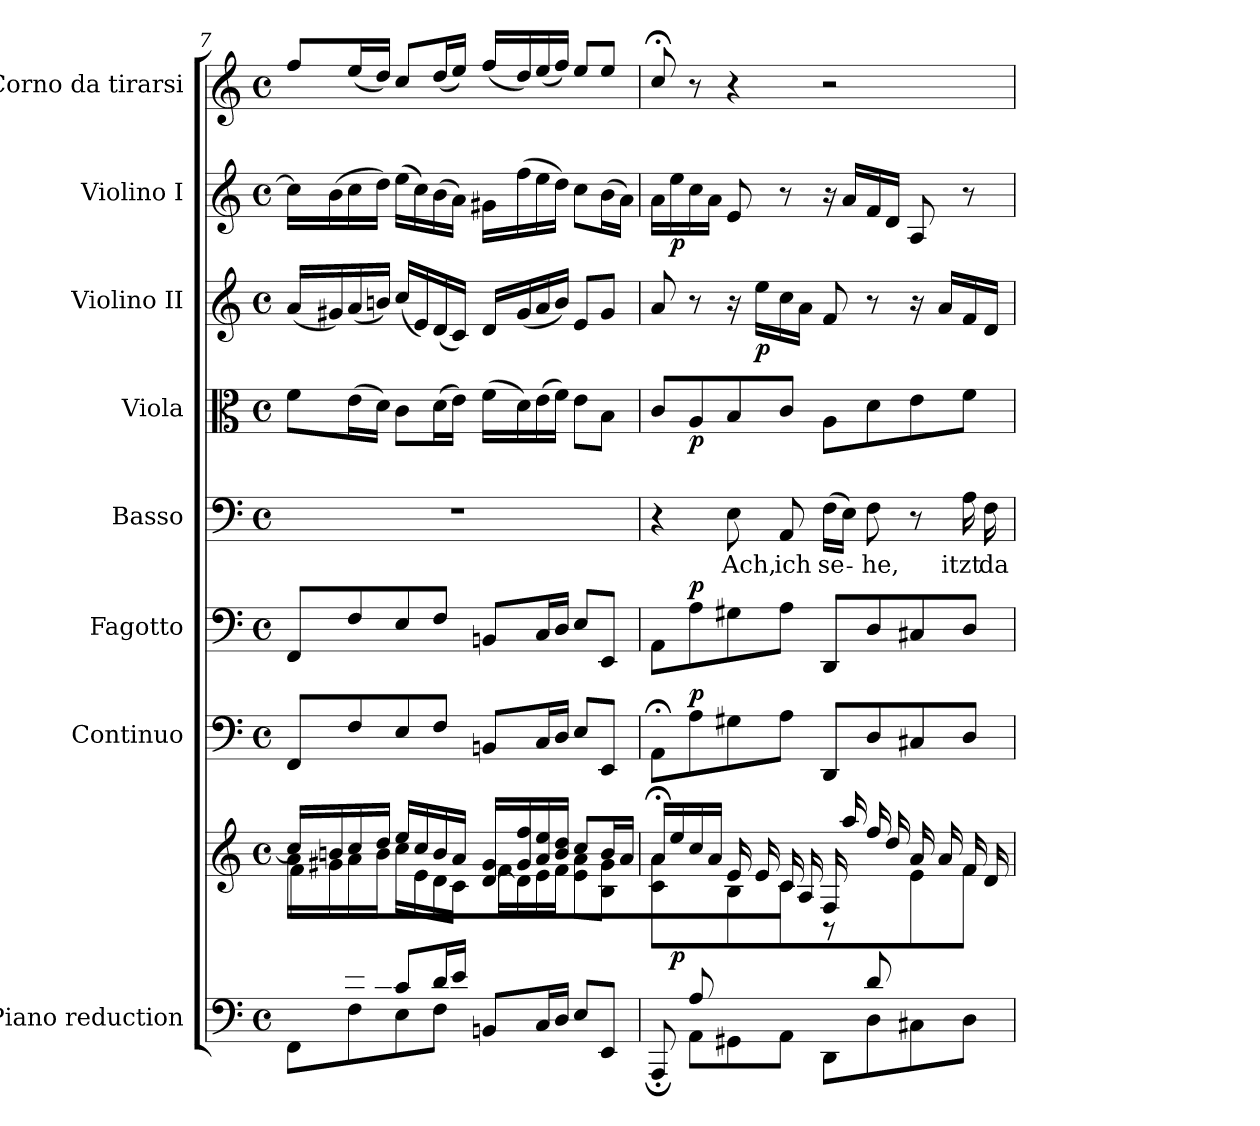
**kern	**kern	**dynam	**kern	**dynam	**kern	**dynam	**kern	**text	**kern	**dynam	**kern	**dynam	**kern	**dynam	**kern
*part8	*part8	*part8	*part7	*part7	*part6	*part6	*part5	*part5	*part4	*part4	*part3	*part3	*part2	*part2	*part1
*staff9	*staff8	*staff8/9	*staff7	*staff7	*staff6	*staff6	*staff5	*staff5	*staff4	*staff4	*staff3	*staff3	*staff2	*staff2	*staff1
*I"Piano reduction	*	*	*I"Continuo	*	*I"Fagotto	*	*I"Basso	*	*I"Viola	*	*I"Violino II	*	*I"Violino I	*	*I"Corno da tirarsi
*I'Pno	*	*	*	*	*	*	*	*	*	*	*	*	*	*	*
*clefF4	*clefG2	*	*clefF4	*	*clefF4	*	*clefF4	*	*clefC3	*	*clefG2	*	*clefG2	*	*clefG2
*	*	*	*	*	*	*	*	*	*	*	*	*	*	*	*ITrd7c12
*k[]	*k[]	*	*k[]	*	*k[]	*	*k[]	*	*k[]	*	*k[]	*	*k[]	*	*k[]
*M4/4	*M4/4	*	*M4/4	*	*M4/4	*	*M4/4	*	*M4/4	*	*M4/4	*	*M4/4	*	*M4/4
*met(c)	*met(c)	*	*met(c)	*	*met(c)	*	*met(c)	*	*met(c)	*	*met(c)	*	*met(c)	*	*met(c)
=7	=7	=7	=7	=7	=7	=7	=7	=7	=7	=7	=7	=7	=7	=7	=7
*^	*^	*	*	*	*	*	*	*	*	*	*	*	*	*	*
*	*	*	*^	*	*	*	*	*	*	*	*	*	*	*	*	*	*
8ryy	8FF\L	16cc/LL]	16a\LL	8f\L	.	8FF/L	.	8FF/L	.	1r	.	8f\L	.	(16a/LL	.	16cc\LL]	.	8f/L
.	.	16bn/	16g#X\	.	.	.	.	.	.	.	.	.	.	16g#X/)	.	(16b\	.	.
16e/L	8F\	16cc/	16a\	2..ryy	.	8F/	.	8F/	.	.	.	(16e\L	.	(16a/	.	16cc\	.	(16e/L
16d/JJ	.	16dd/JJ	16b\JJ	.	.	.	.	.	.	.	.	16d\JJ)	.	16bn/JJ)	.	16dd\JJ)	.	16d/JJ)
8c/L	8E\	16ee/LL	16cc\LL	.	.	8E/	.	8E/	.	.	.	8c\L	.	(16cc/LL	.	(16ee\LL	.	8c/L
.	.	16cc/	16e\	.	.	.	.	.	.	.	.	.	.	16e/)	.	16cc\)	.	.
16d/L	8F\J	16b/	16d\	.	.	8F/J	.	8F/J	.	.	.	(16d\L	.	(16d/	.	(16b\	.	(16d/L
16e/JJ	.	16a/JJ	16c\JJ	.	.	.	.	.	.	.	.	16e\JJ)	.	16c/JJ)	.	16a\JJ)	.	16e/JJ)
8BBn/L	2ryy	[<16d/ 16g#/LL	16f\LL	.	.	8BBn/L	.	8BBn/L	.	.	.	(16f\LL	.	16d/LL	.	16g#X\LL	.	(16f/LL
.	.	16g#/ 16ff/	16d\]	.	.	.	.	.	.	.	.	16d\)	.	(16g#/	.	(16ff\	.	16d/)
16C/L	.	16a/ 16ee/	16e\	.	.	16C/L	.	16C/L	.	.	.	(16e\	.	16a/	.	16ee\	.	(16e/
16D/JJ	.	16b/ 16dd/JJ	16f\JJ	.	.	16D/JJ	.	16D/JJ	.	.	.	16f\JJ)	.	16b/JJ)	.	16dd\JJ)	.	16f/JJ)
8E/L	.	8cc/L	8e\ 8a\L	.	.	8E/L	.	8E/L	.	.	.	8e\L	.	8e/L	.	8cc\L	.	8e/L
8EE/J	.	16b/L	8B\ 8g#\J	.	.	8EE/J	.	8EE/J	.	.	.	8B\J	.	8g#/J	.	(16b\L	.	8e/J
.	.	16a/JJ	.	.	.	.	.	.	.	.	.	.	.	.	.	16a\JJ)	.	.
*	*	*	*v	*v	*	*	*	*	*	*	*	*	*	*	*	*	*	*
!!LO:PB:g=z
=8	=8	=8	=8	=8	=8	=8	=8	=8	=8	=8	=8	=8	=8	=8	=8	=8	=8
8ryy	8AAA;/	16a;</LL	8c\ 8a\	.	8AA;\L	.	8AA\L	.	4r	.	8c/L	.	8a/	.	16a\LL	.	8c;</
!	!	!	!	!LO:DY:b	!	!	!	!	!	!	!	!	!	!	!	!LO:DY:b	!
.	.	16ee/	.	p	.	.	.	.	.	.	.	.	.	.	16ee\	p	.
!	!	!	!	!	!	!LO:DY:a	!	!LO:DY:a	!	!	!	!LO:DY:b	!	!	!	!	!
8A/L	8AA\L	16cc/	8ryy	.	8A\	p	8A\	p	.	.	8A/	p	8r	.	16cc\	.	8r
.	.	16a/JJ	.	.	.	.	.	.	.	.	.	.	.	.	16a\JJ	.	.
!	!	!	!	!	!	!	!	!	!	!LO:LY:b	!	!	!	!	!	!	!
4.ryy	8GG#X\	16e/LL	8B\	.	8G#X\	.	8G#X\	.	8E\	Ach,	8B/	.	16r	.	8e/	.	4r
!	!	!	!	!	!	!	!	!	!	!	!	!	!	!LO:DY:b	!	!	!
.	.	16e/	.	.	.	.	.	.	.	.	.	.	16ee\LL	p	.	.	.
!	!	!	!	!	!	!	!	!	!	!LO:LY:b	!	!	!	!	!	!	!
.	8AA\J	16c/	8c\J	.	8A\J	.	8A\J	.	8AA/	ich	8c/J	.	16cc\	.	8r	.	.
.	.	16A/JJ	.	.	.	.	.	.	.	.	.	.	16a\JJ	.	.	.	.
!	!	!	!	!	!	!	!	!	!	!LO:LY:b	!	!	!	!	!	!	!
.	8DD\L	16F/LL	8r	.	8DD/L	.	8DD/L	.	(16F\LL	se-	8A\L	.	8f/	.	16r	.	2r
.	.	16aa/	.	.	.	.	.	.	16E\JJ)	.	.	.	.	.	16a/LL	.	.
!	!	!	!	!	!	!	!	!	!	!LO:LY:b	!	!	!	!	!	!	!
8d/L	8D\	16ff/	8ryy	.	8D/	.	8D/	.	8F\	-he,	8d\	.	8r	.	16f/	.	.
.	.	16dd/JJ	.	.	.	.	.	.	.	.	.	.	.	.	16d/JJ	.	.
4ryy	8C#X\	16a/LL	8e\	.	8C#X/	.	8C#X/	.	8r	.	8e\	.	16r	.	8A/	.	.
.	.	16a/	.	.	.	.	.	.	.	.	.	.	16a/LL	.	.	.	.
!	!	!	!	!	!	!	!	!	!	!LO:LY:b	!	!	!	!	!	!	!
.	8D\J	16f/	8f\J	.	8D/J	.	8D/J	.	16A\	itzt	8f\J	.	16f/	.	8r	.	.
!	!	!	!	!	!	!	!	!	!	!LO:LY:b	!	!	!	!	!	!	!
.	.	16d/JJ	.	.	.	.	.	.	16F\	da	.	.	16d/JJ	.	.	.	.
*v	*v	*	*	*	*	*	*	*	*	*	*	*	*	*	*	*	*
*	*v	*v	*	*	*	*	*	*	*	*	*	*	*	*	*	*
=	=	=	=	=	=	=	=	=	=	=	=	=	=	=	=
*-	*-	*-	*-	*-	*-	*-	*-	*-	*-	*-	*-	*-	*-	*-	*-
